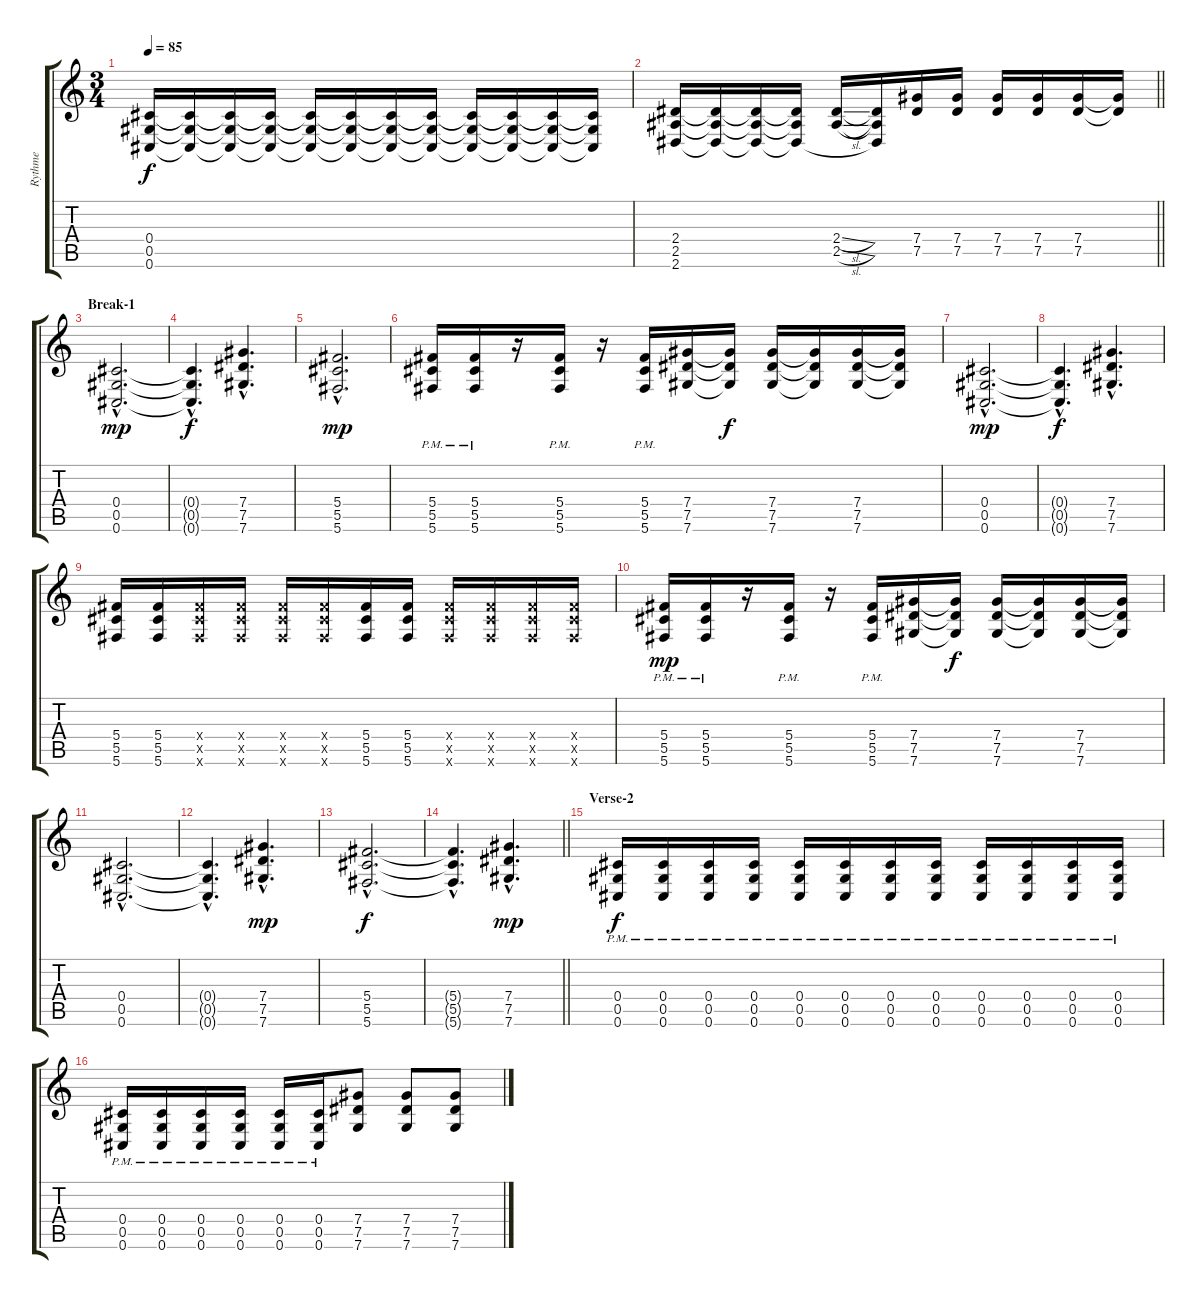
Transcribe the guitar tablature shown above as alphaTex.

\track ("Rythme" "Rythme") {instrument distortionguitar}
\staff {score tabs}
\tuning (Eb4 Bb3 Gb3 Db3 Ab2 Db2) {hide}
\ts (3 4)
\tempo 85
\clef g2
\ks c
(0.4 0.5 0.6).16{dy f} (0.4{t} 0.5{t} 0.6{t}).16 (0.4{t} 0.5{t} 0.6{t}).16 (0.4{t} 0.5{t} 0.6{t}).16 (0.4{t} 0.5{t} 0.6{t}).16 (0.4{t} 0.5{t} 0.6{t}).16 (0.4{t} 0.5{t} 0.6{t}).16 (0.4{t} 0.5{t} 0.6{t}).16 (0.4{t} 0.5{t} 0.6{t}).16 (0.4{t} 0.5{t} 0.6{t}).16 (0.4{t} 0.5{t} 0.6{t}).16 (0.4{t} 0.5{t} 0.6{t}).16 |
\barLineRight lightlight
(2.4 2.5 2.6).16 (2.4{t} 2.5{t} 2.6{t}).16 (2.4{t} 2.5{t} 2.6{t}).16 (2.4{t} 2.5{t} 2.6{t}).16 (2.4{sl} 2.5{sl}).16 (2.4{t} 2.5{t} 2.6{t}).16 (7.4 7.5).16 (7.4 7.5).16 (7.4 7.5).16 (7.4 7.5).16 (7.4 7.5).16 (7.4{t} 7.5{t}).16 |
\section ("" "Break-1")
(0.4{hac} 0.5{hac} 0.6{hac}).2{d dy mp} |
(0.4{hac t} 0.5{hac t} 0.6{hac t}).4{d dy f} (7.4{hac} 7.5{hac} 7.6{hac}).4{d} |
(5.4{hac} 5.5{hac} 5.6{hac}).2{d dy mp} |
(5.4{pm} 5.5{pm} 5.6{pm}).16 (5.4{pm} 5.5{pm} 5.6{pm}).16 r.16 (5.4{pm} 5.5{pm} 5.6{pm}).16 r.16 (5.4{pm} 5.5{pm} 5.6{pm}).16 (7.4 7.5 7.6).16 (7.4{t} 7.5{t} 7.6{t}).16{dy f} (7.4 7.5 7.6).16 (7.4{t} 7.5{t} 7.6{t}).16 (7.4 7.5 7.6).16 (7.4{t} 7.5{t} 7.6{t}).16 |
(0.4{hac} 0.5{hac} 0.6{hac}).2{d dy mp} |
(0.4{hac t} 0.5{hac t} 0.6{hac t}).4{d dy f} (7.4{hac} 7.5{hac} 7.6{hac}).4{d} |
(5.4 5.5 5.6).16 (5.4 5.5 5.6).16 (5.4{x} 5.5{x} 5.6{x}).16 (5.4{x} 5.5{x} 5.6{x}).16 (5.4{x} 5.5{x} 5.6{x}).16 (5.4{x} 5.5{x} 5.6{x}).16 (5.4 5.5 5.6).16 (5.4 5.5 5.6).16 (5.4{x} 5.5{x} 5.6{x}).16 (5.4{x} 5.5{x} 5.6{x}).16 (5.4{x} 5.5{x} 5.6{x}).16 (5.4{x} 5.5{x} 5.6{x}).16 |
(5.4{pm} 5.5{pm} 5.6{pm}).16{dy mp} (5.4{pm} 5.5{pm} 5.6{pm}).16 r.16 (5.4{pm} 5.5{pm} 5.6{pm}).16 r.16 (5.4{pm} 5.5{pm} 5.6{pm}).16 (7.4 7.5 7.6).16 (7.4{t} 7.5{t} 7.6{t}).16{dy f} (7.4 7.5 7.6).16 (7.4{t} 7.5{t} 7.6{t}).16 (7.4 7.5 7.6).16 (7.4{t} 7.5{t} 7.6{t}).16 |
(0.4{hac} 0.5{hac} 0.6{hac}).2{d} |
(0.4{hac t} 0.5{hac t} 0.6{hac t}).4{d} (7.4{hac} 7.5{hac} 7.6{hac}).4{d dy mp} |
(5.4{hac} 5.5{hac} 5.6{hac}).2{d dy f} |
\barLineRight lightlight
(5.4{hac t} 5.5{hac t} 5.6{hac t}).4{d} (7.4{hac} 7.5{hac} 7.6{hac}).4{d dy mp} |
\section ("" "Verse-2")
(0.4{pm} 0.5{pm} 0.6{pm}).16{dy f} (0.4{pm} 0.5{pm} 0.6{pm}).16 (0.4{pm} 0.5{pm} 0.6{pm}).16 (0.4{pm} 0.5{pm} 0.6{pm}).16 (0.4{pm} 0.5{pm} 0.6{pm}).16 (0.4{pm} 0.5{pm} 0.6{pm}).16 (0.4{pm} 0.5{pm} 0.6{pm}).16 (0.4{pm} 0.5{pm} 0.6{pm}).16 (0.4{pm} 0.5{pm} 0.6{pm}).16 (0.4{pm} 0.5{pm} 0.6{pm}).16 (0.4{pm} 0.5{pm} 0.6{pm}).16 (0.4{pm} 0.5{pm} 0.6{pm}).16 |
(0.4{pm} 0.5{pm} 0.6{pm}).16 (0.4{pm} 0.5{pm} 0.6{pm}).16 (0.4{pm} 0.5{pm} 0.6{pm}).16 (0.4{pm} 0.5{pm} 0.6{pm}).16 (0.4{pm} 0.5{pm} 0.6{pm}).16 (0.4{pm} 0.5{pm} 0.6{pm}).16 (7.4 7.5 7.6).8 (7.4 7.5 7.6).8 (7.4 7.5 7.6).8
